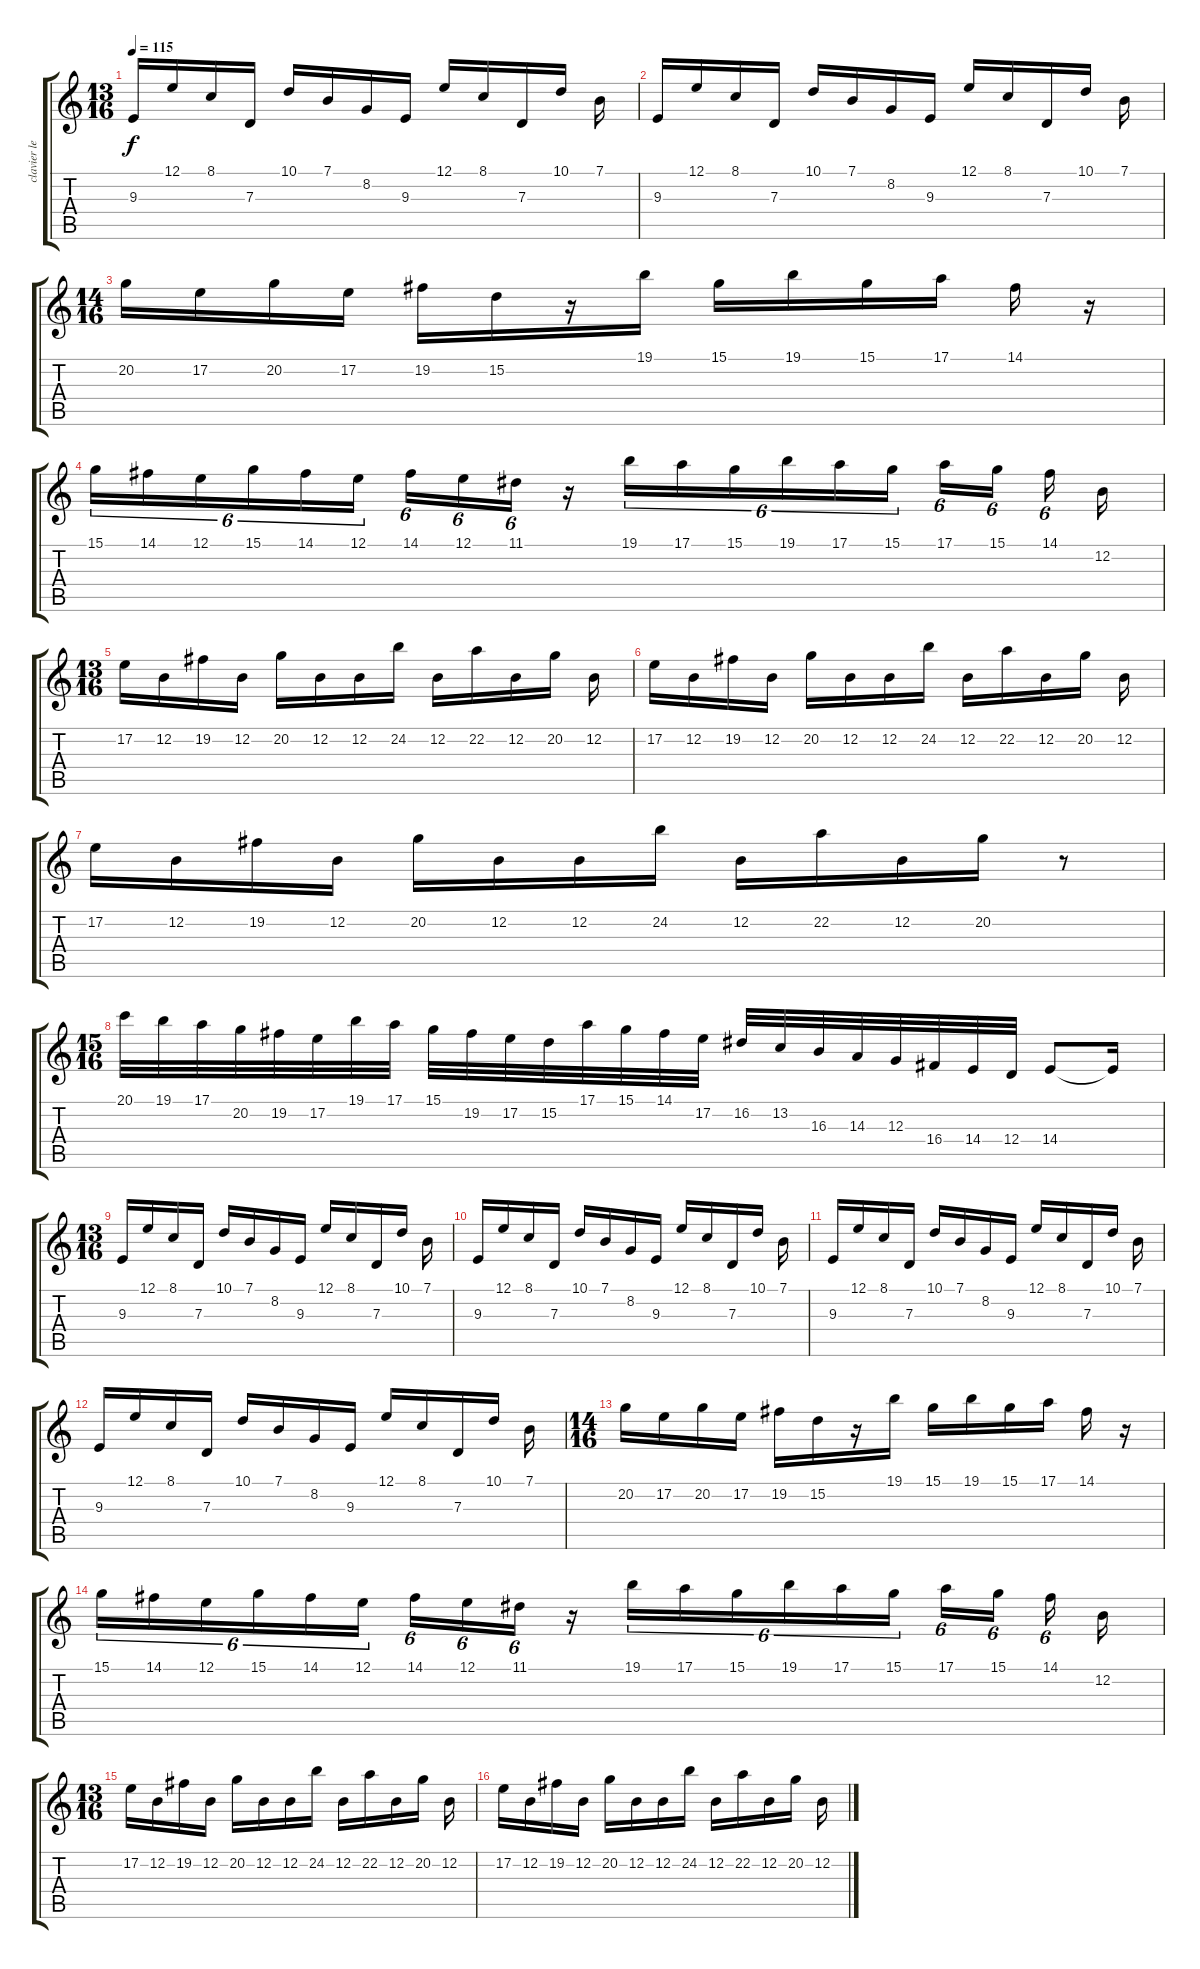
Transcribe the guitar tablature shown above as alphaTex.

\track ("clavier lead" "clavier le") {instrument lead1square}
\staff {score tabs}
\tuning (E4 B3 G3 D3 A2 E2) {hide}
\ts (13 16)
\tempo 115
\clef g2
\ks c
9.3.16{dy f} 12.1.16 8.1.16 7.3.16 10.1.16 7.1.16 8.2.16 9.3.16 12.1.16 8.1.16 7.3.16 10.1.16 7.1.16 |
9.3.16 12.1.16 8.1.16 7.3.16 10.1.16 7.1.16 8.2.16 9.3.16 12.1.16 8.1.16 7.3.16 10.1.16 7.1.16 |
\ts (14 16)
20.2.16 17.2.16 20.2.16 17.2.16 19.2.16 15.2.16 r.16 19.1.16 15.1.16 19.1.16 15.1.16 17.1.16 14.1.16 r.16 |
15.1.16{tu (6 4)} 14.1.16{tu (6 4)} 12.1.16{tu (6 4)} 15.1.16{tu (6 4)} 14.1.16{tu (6 4)} 12.1.16{tu (6 4)} 14.1.16{tu (6 4)} 12.1.16{tu (6 4)} 11.1.16{tu (6 4)} r.16 19.1.16{tu (6 4)} 17.1.16{tu (6 4)} 15.1.16{tu (6 4)} 19.1.16{tu (6 4)} 17.1.16{tu (6 4)} 15.1.16{tu (6 4)} 17.1.16{tu (6 4)} 15.1.16{tu (6 4)} 14.1.16{tu (6 4)} 12.2.16 |
\ts (13 16)
17.2.16 12.2.16 19.2.16 12.2.16 20.2.16 12.2.16 12.2.16 24.2.16 12.2.16 22.2.16 12.2.16 20.2.16 12.2.16 |
17.2.16 12.2.16 19.2.16 12.2.16 20.2.16 12.2.16 12.2.16 24.2.16 12.2.16 22.2.16 12.2.16 20.2.16 12.2.16 |
17.2.16 12.2.16 19.2.16 12.2.16 20.2.16 12.2.16 12.2.16 24.2.16 12.2.16 22.2.16 12.2.16 20.2.16 r.8 |
\ts (15 16)
20.1.32 19.1.32 17.1.32 20.2.32 19.2.32 17.2.32 19.1.32 17.1.32 15.1.32 19.2.32 17.2.32 15.2.32 17.1.32 15.1.32 14.1.32 17.2.32 16.2.32 13.2.32 16.3.32 14.3.32 12.3.32 16.4.32 14.4.32 12.4.32 14.4.8 14.4{t}.16 |
\ts (13 16)
9.3.16 12.1.16 8.1.16 7.3.16 10.1.16 7.1.16 8.2.16 9.3.16 12.1.16 8.1.16 7.3.16 10.1.16 7.1.16 |
9.3.16 12.1.16 8.1.16 7.3.16 10.1.16 7.1.16 8.2.16 9.3.16 12.1.16 8.1.16 7.3.16 10.1.16 7.1.16 |
9.3.16 12.1.16 8.1.16 7.3.16 10.1.16 7.1.16 8.2.16 9.3.16 12.1.16 8.1.16 7.3.16 10.1.16 7.1.16 |
9.3.16 12.1.16 8.1.16 7.3.16 10.1.16 7.1.16 8.2.16 9.3.16 12.1.16 8.1.16 7.3.16 10.1.16 7.1.16 |
\ts (14 16)
20.2.16 17.2.16 20.2.16 17.2.16 19.2.16 15.2.16 r.16 19.1.16 15.1.16 19.1.16 15.1.16 17.1.16 14.1.16 r.16 |
15.1.16{tu (6 4)} 14.1.16{tu (6 4)} 12.1.16{tu (6 4)} 15.1.16{tu (6 4)} 14.1.16{tu (6 4)} 12.1.16{tu (6 4)} 14.1.16{tu (6 4)} 12.1.16{tu (6 4)} 11.1.16{tu (6 4)} r.16 19.1.16{tu (6 4)} 17.1.16{tu (6 4)} 15.1.16{tu (6 4)} 19.1.16{tu (6 4)} 17.1.16{tu (6 4)} 15.1.16{tu (6 4)} 17.1.16{tu (6 4)} 15.1.16{tu (6 4)} 14.1.16{tu (6 4)} 12.2.16 |
\ts (13 16)
17.2.16 12.2.16 19.2.16 12.2.16 20.2.16 12.2.16 12.2.16 24.2.16 12.2.16 22.2.16 12.2.16 20.2.16 12.2.16 |
17.2.16 12.2.16 19.2.16 12.2.16 20.2.16 12.2.16 12.2.16 24.2.16 12.2.16 22.2.16 12.2.16 20.2.16 12.2.16
